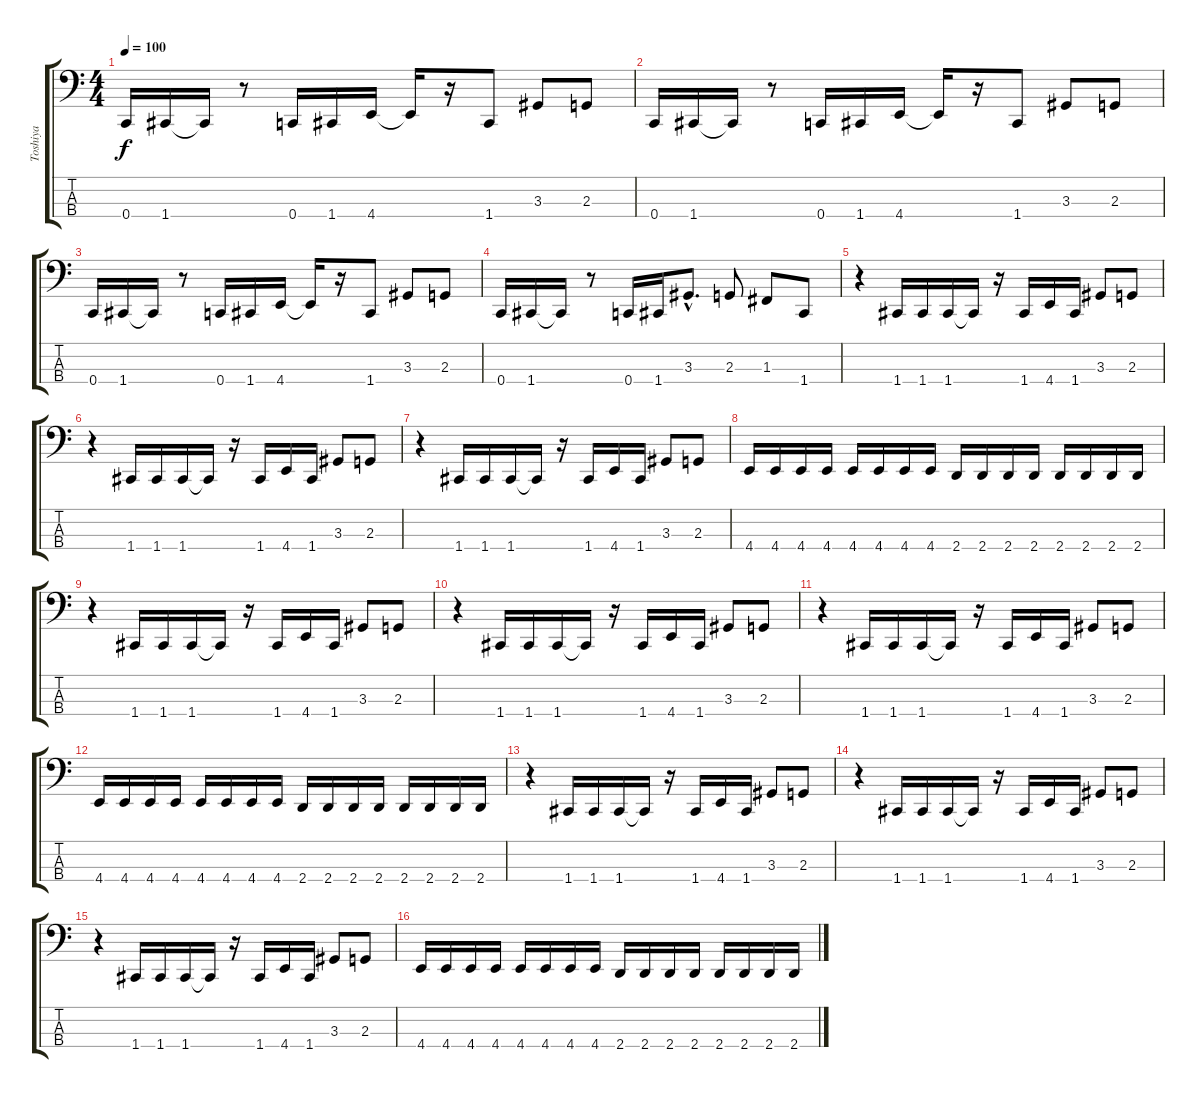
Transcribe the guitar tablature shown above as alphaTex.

\track ("Toshiya" "Toshiya") {instrument electricbasspick}
\staff {score tabs}
\tuning (Eb2 Bb1 F1 C1) {hide}
\ts (4 4)
\tempo 100
\clef f4
\ks c
0.4.16{dy f} 1.4.16 1.4{t}.16 r.8 0.4.16 1.4.16 4.4.16 4.4{t}.16 r.16 1.4.8 3.3.8 2.3.8 |
0.4.16 1.4.16 1.4{t}.16 r.8 0.4.16 1.4.16 4.4.16 4.4{t}.16 r.16 1.4.8 3.3.8 2.3.8 |
0.4.16 1.4.16 1.4{t}.16 r.8 0.4.16 1.4.16 4.4.16 4.4{t}.16 r.16 1.4.8 3.3.8 2.3.8 |
0.4.16 1.4.16 1.4{t}.16 r.8 0.4.16 1.4.16 3.3{hac}.8{d} 2.3.8 1.3.8 1.4.8 |
r.4 1.4.16 1.4.16 1.4.16 1.4{t}.16 r.16 1.4.16 4.4.16 1.4.16 3.3.8 2.3.8 |
r.4 1.4.16 1.4.16 1.4.16 1.4{t}.16 r.16 1.4.16 4.4.16 1.4.16 3.3.8 2.3.8 |
r.4 1.4.16 1.4.16 1.4.16 1.4{t}.16 r.16 1.4.16 4.4.16 1.4.16 3.3.8 2.3.8 |
4.4.16 4.4.16 4.4.16 4.4.16 4.4.16 4.4.16 4.4.16 4.4.16 2.4.16 2.4.16 2.4.16 2.4.16 2.4.16 2.4.16 2.4.16 2.4.16 |
r.4 1.4.16 1.4.16 1.4.16 1.4{t}.16 r.16 1.4.16 4.4.16 1.4.16 3.3.8 2.3.8 |
r.4 1.4.16 1.4.16 1.4.16 1.4{t}.16 r.16 1.4.16 4.4.16 1.4.16 3.3.8 2.3.8 |
r.4 1.4.16 1.4.16 1.4.16 1.4{t}.16 r.16 1.4.16 4.4.16 1.4.16 3.3.8 2.3.8 |
4.4.16 4.4.16 4.4.16 4.4.16 4.4.16 4.4.16 4.4.16 4.4.16 2.4.16 2.4.16 2.4.16 2.4.16 2.4.16 2.4.16 2.4.16 2.4.16 |
r.4 1.4.16 1.4.16 1.4.16 1.4{t}.16 r.16 1.4.16 4.4.16 1.4.16 3.3.8 2.3.8 |
r.4 1.4.16 1.4.16 1.4.16 1.4{t}.16 r.16 1.4.16 4.4.16 1.4.16 3.3.8 2.3.8 |
r.4 1.4.16 1.4.16 1.4.16 1.4{t}.16 r.16 1.4.16 4.4.16 1.4.16 3.3.8 2.3.8 |
4.4.16 4.4.16 4.4.16 4.4.16 4.4.16 4.4.16 4.4.16 4.4.16 2.4.16 2.4.16 2.4.16 2.4.16 2.4.16 2.4.16 2.4.16 2.4.16
